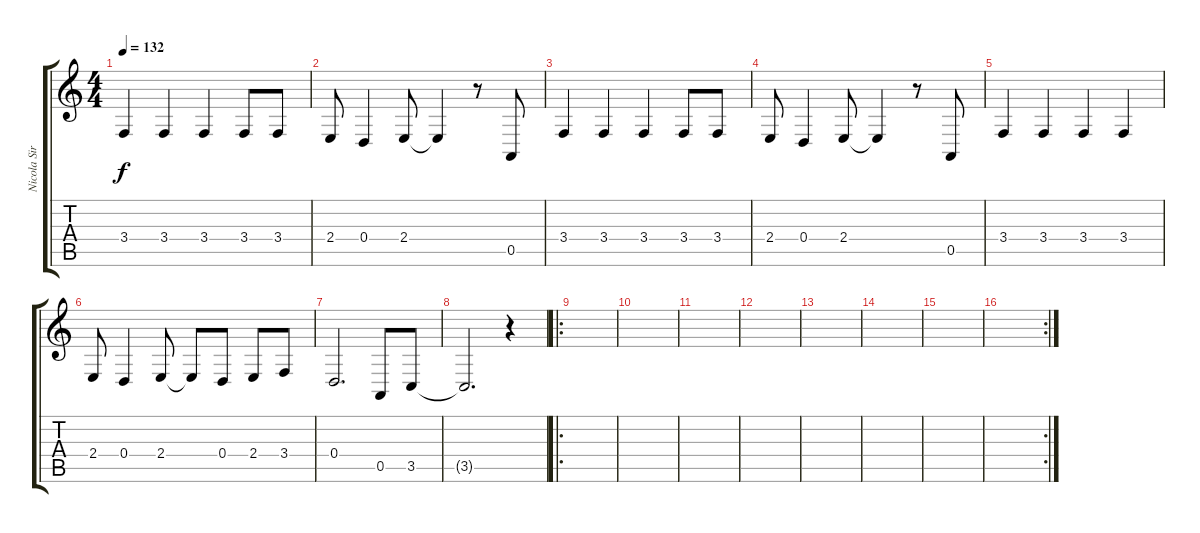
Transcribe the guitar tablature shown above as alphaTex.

\track ("Nicola Sirkis" "Nicola Sir") {instrument violin}
\staff {score tabs}
\tuning (E4 B3 G3 D3 A2 E2) {hide}
\ts (4 4)
\tempo 132
\clef g2
\ks c
3.4.4{dy f} 3.4.4 3.4.4 3.4.8 3.4.8 |
2.4.8 0.4.4 2.4.8 2.4{t}.4 r.8 0.5.8 |
3.4.4 3.4.4 3.4.4 3.4.8 3.4.8 |
2.4.8 0.4.4 2.4.8 2.4{t}.4 r.8 0.5.8 |
3.4.4 3.4.4 3.4.4 3.4.4 |
2.4.8 0.4.4 2.4.8 2.4{t}.8 0.4.8 2.4.8 3.4.8 |
0.4.2{d} 0.5.8 3.5.8 |
3.5{t}.2{d} r.4 |
\ro
|
|
|
|
|
|
|
\rc 2
